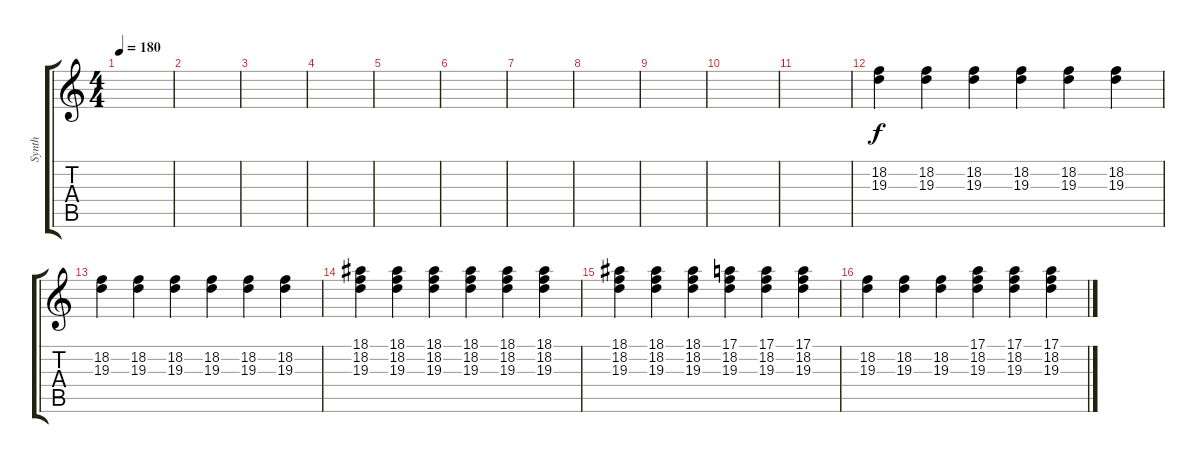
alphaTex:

\track ("Synth" "Synth") {instrument lead2sawtooth}
\staff {score tabs}
\tuning (E4 B3 G3 D3 A2 E2) {hide}
\ts (4 4)
\tempo 180
\clef g2
\ks c
|
|
|
|
|
|
|
|
|
|
|
(18.2 19.3).4 (18.2 19.3).4 (18.2 19.3).4 (18.2 19.3).4 (18.2 19.3).4 (18.2 19.3).4 |
(18.2 19.3).4 (18.2 19.3).4 (18.2 19.3).4 (18.2 19.3).4 (18.2 19.3).4 (18.2 19.3).4 |
(18.1 18.2 19.3).4 (18.1 18.2 19.3).4 (18.1 18.2 19.3).4 (18.1 18.2 19.3).4 (18.1 18.2 19.3).4 (18.1 18.2 19.3).4 |
(18.1 18.2 19.3).4 (18.1 18.2 19.3).4 (18.1 18.2 19.3).4 (17.1 18.2 19.3).4 (17.1 18.2 19.3).4 (17.1 18.2 19.3).4 |
(18.2 19.3).4 (18.2 19.3).4 (18.2 19.3).4 (17.1 18.2 19.3).4 (17.1 18.2 19.3).4 (17.1 18.2 19.3).4
